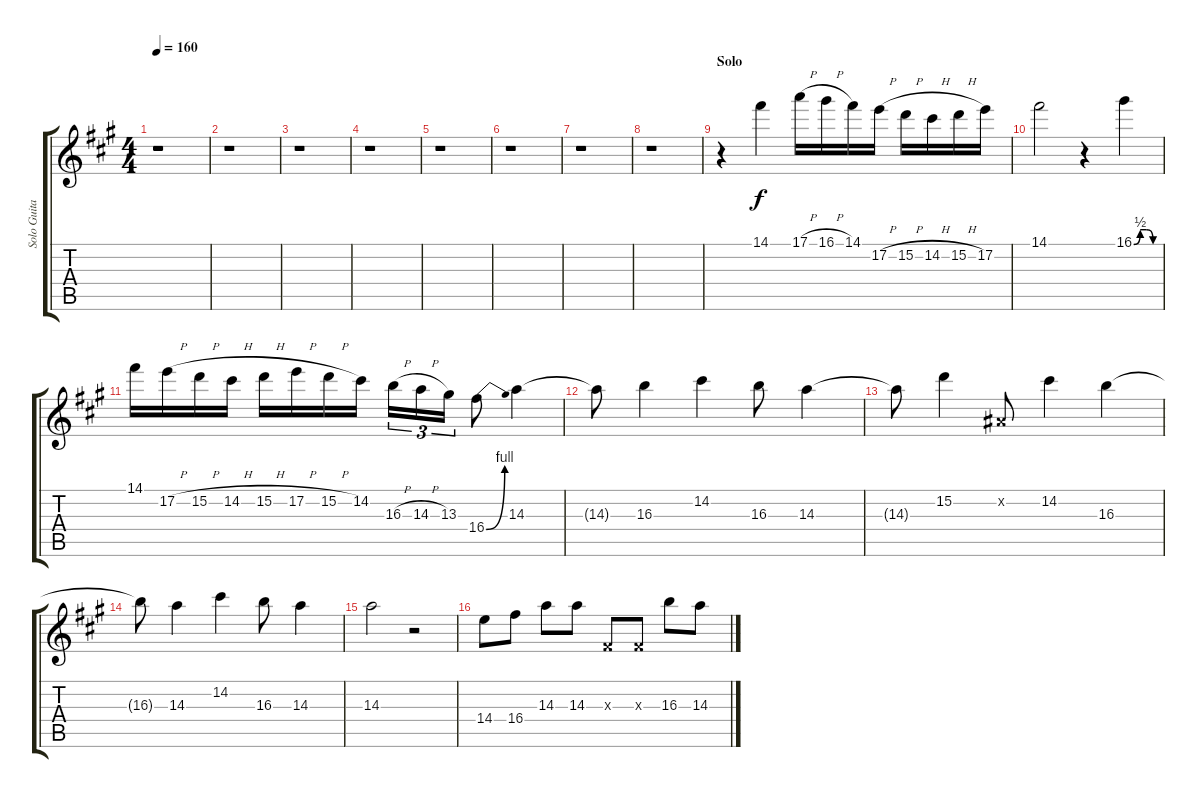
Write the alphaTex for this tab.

\track ("Solo Guitar" "Solo Guita") {instrument distortionguitar}
\staff {score tabs}
\tuning (E4 B3 G3 D3 A2 E2) {hide}
\ts (4 4)
\tempo 160
\clef g2
\ks a
r.1{dy f} |
r.1 |
r.1 |
r.1 |
r.1 |
r.1 |
r.1 |
r.1 |
\section ("" "Solo")
r.4 14.1.4 17.1{h}.16 16.1{h}.16 14.1.16 17.2{h}.16 15.2{h}.16 14.2{h}.16 15.2{h}.16 17.2.16 |
14.1.2 r.4 16.1{be (custom 0 0 15 2 30 2 45 0 60 0)}.4 |
14.1.16 17.2{h}.16 15.2{h}.16 14.2{h}.16 15.2{h}.16 17.2{h}.16 15.2{h}.16 14.2.16 16.3{h}.16{tu (3 2)} 14.3{h}.16{tu (3 2)} 13.3.16{tu (3 2)} 16.4{be (bend 0 0 60 4)}.8 14.3.4 |
14.3{t}.8 16.3.4 14.2.4 16.3.8 14.3.4 |
14.3{t}.8 15.2.4 -1.2{x}.8 14.2.4 16.3.4 |
16.3{t}.8 14.3.4 14.2.4 16.3.8 14.3.4 |
14.3.2 r.2 |
14.4.8 16.4.8 14.3.8 14.3.8 -1.3{x}.8 -1.3{x}.8 16.3.8 14.3.8
